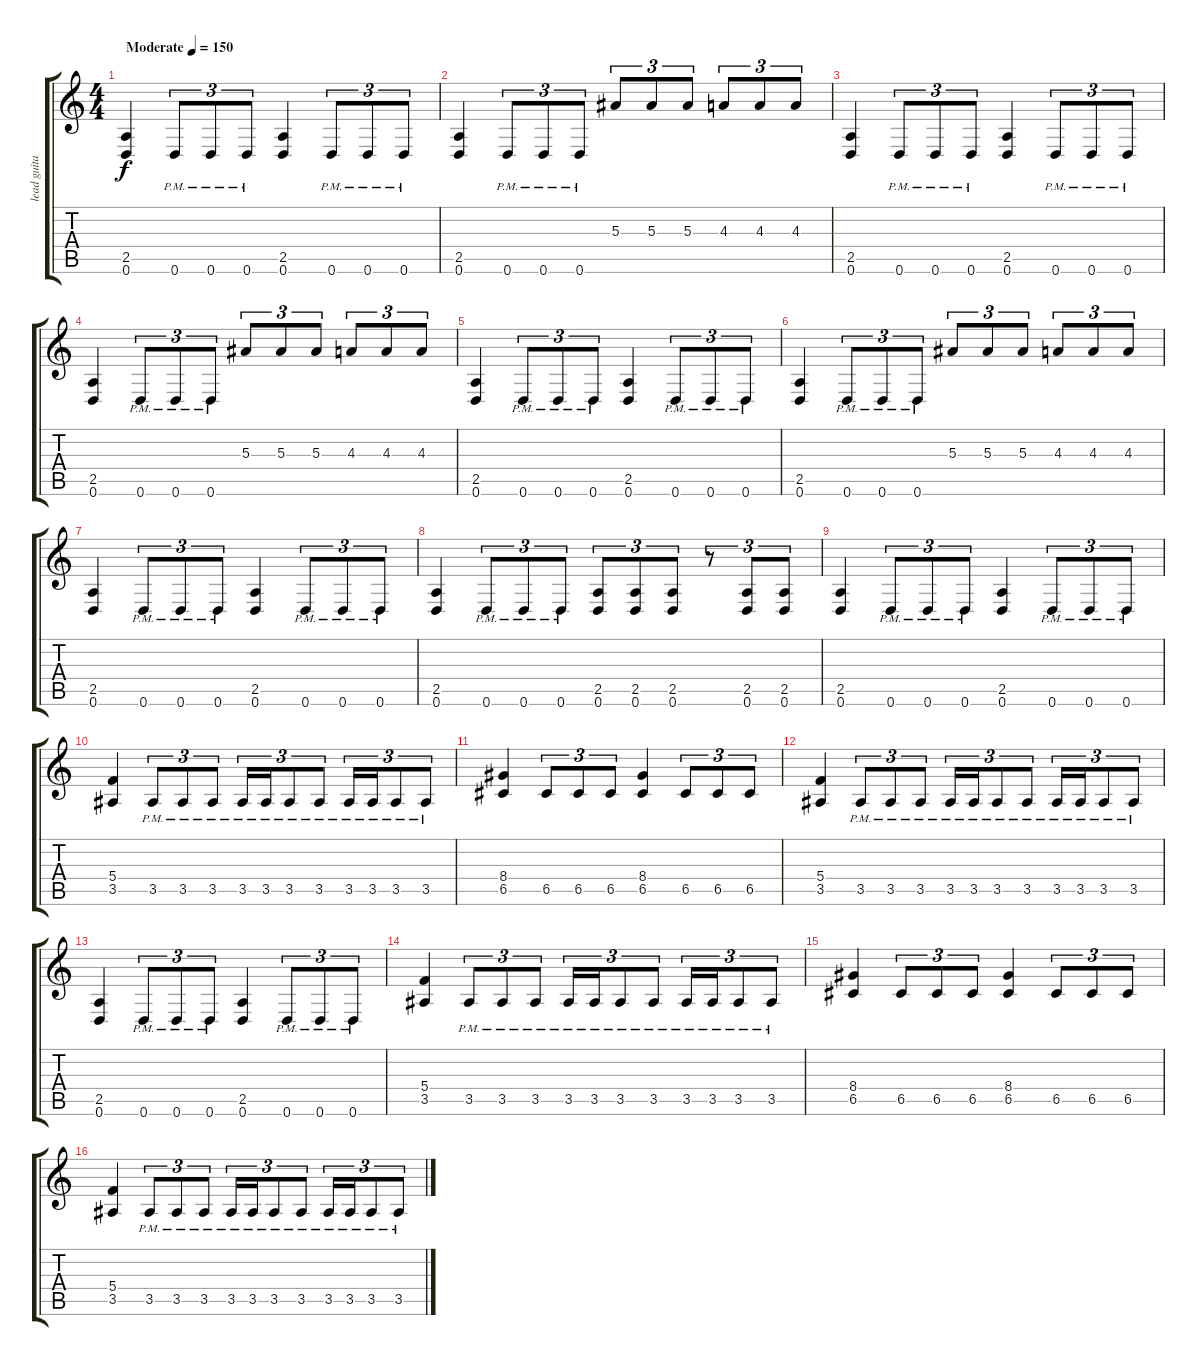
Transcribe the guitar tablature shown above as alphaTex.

\track ("lead guitar" "lead guita") {instrument distortionguitar}
\staff {score tabs}
\tuning (D4 A3 F3 C3 G2 D2) {hide}
\ts (4 4)
\tempo (150 "Moderate")
\clef g2
\ks c
(2.5 0.6).4{dy f instrument distortionguitar} 0.6{pm}.8{tu (3 2)} 0.6{pm}.8{tu (3 2)} 0.6{pm}.8{tu (3 2)} (2.5 0.6).4 0.6{pm}.8{tu (3 2)} 0.6{pm}.8{tu (3 2)} 0.6{pm}.8{tu (3 2)} |
(2.5 0.6).4 0.6{pm}.8{tu (3 2)} 0.6{pm}.8{tu (3 2)} 0.6{pm}.8{tu (3 2)} 5.3.8{tu (3 2)} 5.3.8{tu (3 2)} 5.3.8{tu (3 2)} 4.3.8{tu (3 2)} 4.3.8{tu (3 2)} 4.3.8{tu (3 2)} |
(2.5 0.6).4 0.6{pm}.8{tu (3 2)} 0.6{pm}.8{tu (3 2)} 0.6{pm}.8{tu (3 2)} (2.5 0.6).4 0.6{pm}.8{tu (3 2)} 0.6{pm}.8{tu (3 2)} 0.6{pm}.8{tu (3 2)} |
(2.5 0.6).4 0.6{pm}.8{tu (3 2)} 0.6{pm}.8{tu (3 2)} 0.6{pm}.8{tu (3 2)} 5.3.8{tu (3 2)} 5.3.8{tu (3 2)} 5.3.8{tu (3 2)} 4.3.8{tu (3 2)} 4.3.8{tu (3 2)} 4.3.8{tu (3 2)} |
(2.5 0.6).4 0.6{pm}.8{tu (3 2)} 0.6{pm}.8{tu (3 2)} 0.6{pm}.8{tu (3 2)} (2.5 0.6).4 0.6{pm}.8{tu (3 2)} 0.6{pm}.8{tu (3 2)} 0.6{pm}.8{tu (3 2)} |
(2.5 0.6).4 0.6{pm}.8{tu (3 2)} 0.6{pm}.8{tu (3 2)} 0.6{pm}.8{tu (3 2)} 5.3.8{tu (3 2)} 5.3.8{tu (3 2)} 5.3.8{tu (3 2)} 4.3.8{tu (3 2)} 4.3.8{tu (3 2)} 4.3.8{tu (3 2)} |
(2.5 0.6).4 0.6{pm}.8{tu (3 2)} 0.6{pm}.8{tu (3 2)} 0.6{pm}.8{tu (3 2)} (2.5 0.6).4 0.6{pm}.8{tu (3 2)} 0.6{pm}.8{tu (3 2)} 0.6{pm}.8{tu (3 2)} |
(2.5 0.6).4 0.6{pm}.8{tu (3 2)} 0.6{pm}.8{tu (3 2)} 0.6{pm}.8{tu (3 2)} (2.5 0.6).8{tu (3 2)} (2.5 0.6).8{tu (3 2)} (2.5 0.6).8{tu (3 2)} r.8{tu (3 2)} (2.5 0.6).8{tu (3 2)} (2.5 0.6).8{tu (3 2)} |
(2.5 0.6).4 0.6{pm}.8{tu (3 2)} 0.6{pm}.8{tu (3 2)} 0.6{pm}.8{tu (3 2)} (2.5 0.6).4 0.6{pm}.8{tu (3 2)} 0.6{pm}.8{tu (3 2)} 0.6{pm}.8{tu (3 2)} |
(5.4 3.5).4 3.5{pm}.8{tu (3 2)} 3.5{pm}.8{tu (3 2)} 3.5{pm}.8{tu (3 2)} 3.5{pm}.16{tu (3 2)} 3.5{pm}.16{tu (3 2)} 3.5{pm}.8{tu (3 2)} 3.5{pm}.8{tu (3 2)} 3.5{pm}.16{tu (3 2)} 3.5{pm}.16{tu (3 2)} 3.5{pm}.8{tu (3 2)} 3.5{pm}.8{tu (3 2)} |
(8.4 6.5).4 6.5.8{tu (3 2)} 6.5.8{tu (3 2)} 6.5.8{tu (3 2)} (8.4 6.5).4 6.5.8{tu (3 2)} 6.5.8{tu (3 2)} 6.5.8{tu (3 2)} |
(5.4 3.5).4 3.5{pm}.8{tu (3 2)} 3.5{pm}.8{tu (3 2)} 3.5{pm}.8{tu (3 2)} 3.5{pm}.16{tu (3 2)} 3.5{pm}.16{tu (3 2)} 3.5{pm}.8{tu (3 2)} 3.5{pm}.8{tu (3 2)} 3.5{pm}.16{tu (3 2)} 3.5{pm}.16{tu (3 2)} 3.5{pm}.8{tu (3 2)} 3.5{pm}.8{tu (3 2)} |
(2.5 0.6).4 0.6{pm}.8{tu (3 2)} 0.6{pm}.8{tu (3 2)} 0.6{pm}.8{tu (3 2)} (2.5 0.6).4 0.6{pm}.8{tu (3 2)} 0.6{pm}.8{tu (3 2)} 0.6{pm}.8{tu (3 2)} |
(5.4 3.5).4 3.5{pm}.8{tu (3 2)} 3.5{pm}.8{tu (3 2)} 3.5{pm}.8{tu (3 2)} 3.5{pm}.16{tu (3 2)} 3.5{pm}.16{tu (3 2)} 3.5{pm}.8{tu (3 2)} 3.5{pm}.8{tu (3 2)} 3.5{pm}.16{tu (3 2)} 3.5{pm}.16{tu (3 2)} 3.5{pm}.8{tu (3 2)} 3.5{pm}.8{tu (3 2)} |
(8.4 6.5).4 6.5.8{tu (3 2)} 6.5.8{tu (3 2)} 6.5.8{tu (3 2)} (8.4 6.5).4 6.5.8{tu (3 2)} 6.5.8{tu (3 2)} 6.5.8{tu (3 2)} |
(5.4 3.5).4 3.5{pm}.8{tu (3 2)} 3.5{pm}.8{tu (3 2)} 3.5{pm}.8{tu (3 2)} 3.5{pm}.16{tu (3 2)} 3.5{pm}.16{tu (3 2)} 3.5{pm}.8{tu (3 2)} 3.5{pm}.8{tu (3 2)} 3.5{pm}.16{tu (3 2)} 3.5{pm}.16{tu (3 2)} 3.5{pm}.8{tu (3 2)} 3.5{pm}.8{tu (3 2)}
